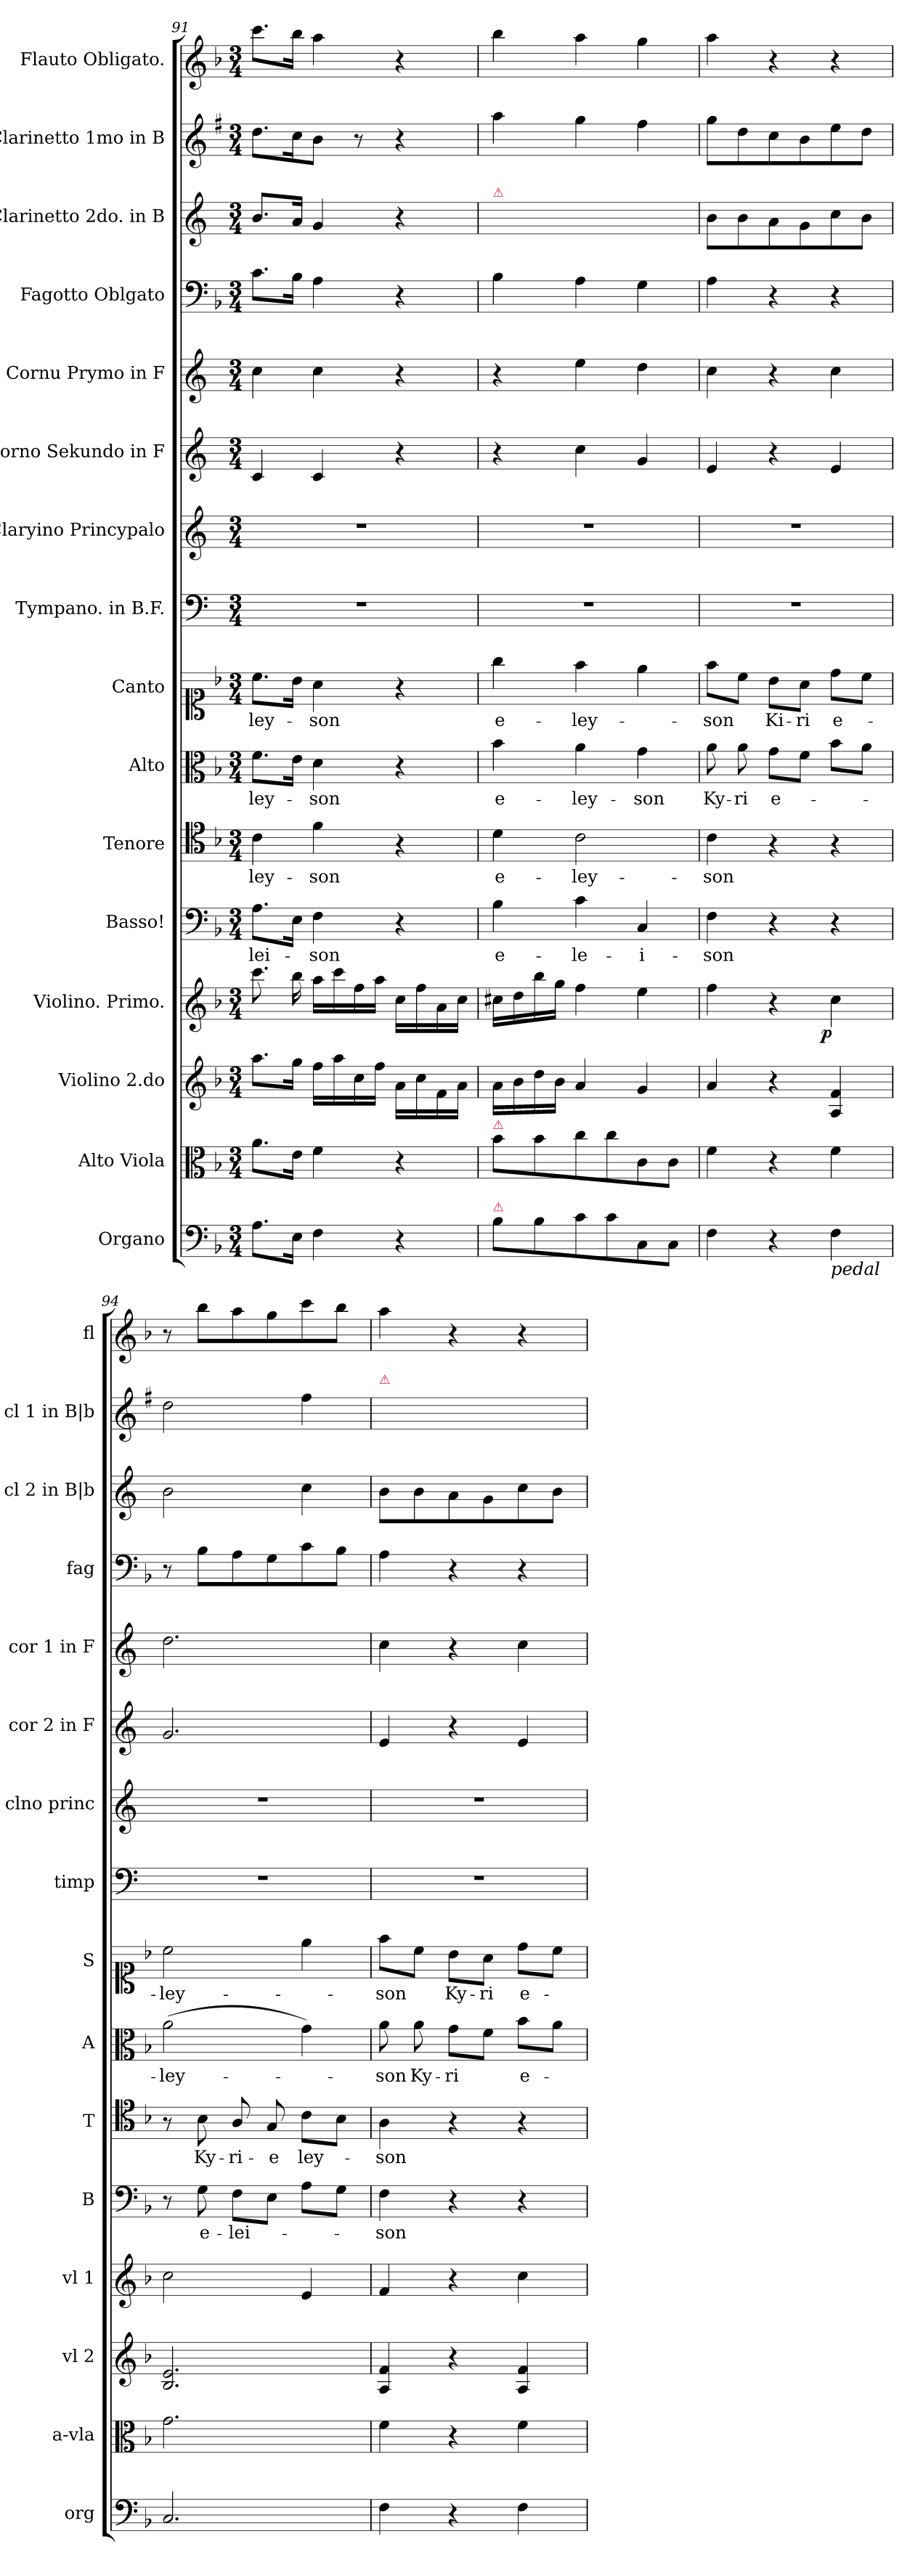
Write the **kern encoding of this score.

**kern	**dynam	**kern	**kern	**kern	**dynam	**kern	**text	**kern	**text	**kern	**text	**kern	**text	**kern	**kern	**kern	**kern	**kern	**kern	**kern	**dynam	**kern
*part16	*part16	*part15	*part14	*part13	*part13	*part12	*part12	*part11	*part11	*part10	*part10	*part9	*part9	*part8	*part7	*part6	*part5	*part4	*part3	*part2	*part2	*part1
*staff16	*staff16	*staff15	*staff14	*staff13	*staff13	*staff12	*staff12	*staff11	*staff11	*staff10	*staff10	*staff9	*staff9	*staff8	*staff7	*staff6	*staff5	*staff4	*staff3	*staff2	*staff2	*staff1
*I"Organo	*	*I"Alto Viola	*I"Violino 2.do	*I"Violino. Primo.	*	*I"Basso!	*	*I"Tenore	*	*I"Alto	*	*I"Canto	*	*I"Tympano. in B.F.	*I"Claryino Princypalo	*I"Corno Sekundo in F	*I"Cornu Prymo in F	*I"Fagotto Oblgato	*I"Clarinetto 2do. in B	*I"Clarinetto 1mo in B	*	*I"Flauto Obligato.
*I'org	*	*I'a-vla	*I'vl 2	*I'vl 1	*	*I'B	*	*I'T	*	*I'A	*	*I'S	*	*I'timp	*I'clno princ	*I'cor 2 in F	*I'cor 1 in F	*I'fag	*I'cl 2 in B|b	*I'cl 1 in B|b	*	*I'fl
*clefF4	*	*clefC3	*clefG2	*clefG2	*	*clefF4	*	*clefC4	*	*clefC3	*	*clefC1	*	*clefF4	*clefG2	*clefG2	*clefG2	*clefF4	*clefG2	*clefG2	*	*clefG2
*	*	*	*	*	*	*	*	*	*	*	*	*	*	*ITrd1c2	*ITrd1c2	*ITrd4c7	*ITrd4c7	*	*ITrd1c2	*ITrd1c2	*	*
*k[b-]	*	*k[b-]	*k[b-]	*k[b-]	*	*k[b-]	*	*k[b-]	*	*k[b-]	*	*k[b-]	*	*k[b-e-]	*k[b-e-]	*k[b-]	*k[b-]	*k[b-]	*k[b-e-]	*k[b-]	*	*k[b-]
*M3/4	*	*M3/4	*M3/4	*M3/4	*	*M3/4	*	*M3/4	*	*M3/4	*	*M3/4	*	*M3/4	*M3/4	*M3/4	*M3/4	*M3/4	*M3/4	*M3/4	*	*M3/4
=91	=91	=91	=91	=91	=91	=91	=91	=91	=91	=91	=91	=91	=91	=91	=91	=91	=91	=91	=91	=91	=91	=91
!	!	!	!	!	!	!	!	!	!	!	!LO:LY:color=darkblue	!	!	!	!	!	!	!	!	!	!	!
8.A\L	.	8.a\L	8.aa\L	8.ccc\	.	8.A\L	-lei-	4c\	-ley-	8.f\L	-ley-	8.cc\L	ley-	2.r	2.r	4F/	4f\	8.c\L	8.a/L	8.cc\L	.	8.ccc\L
16E\Jk	.	16e\Jk	16gg\Jk	16bb-\	.	16E\Jk	.	.	.	16e\Jk	.	16b-\Jk	.	.	.	.	.	16B-\Jk	16g/Jk	16b-\K	.	16bb-\Jk
!	!	!	!	!	!	!	!	!	!	!	!LO:LY:color=darkblue	!	!	!	!	!	!	!	!	!	!	!
4F\	.	4f\	16ff\LL	16aa\LL	.	4F\	-son	4f\	-son	4d\	-son	4a\	-son	.	.	4F/	4f\	4A\	4f/	8a\J	.	4aa\
.	.	.	16aa\	16ccc\	.	.	.	.	.	.	.	.	.	.	.	.	.	.	.	.	.	.
.	.	.	16cc\	16ff\	.	.	.	.	.	.	.	.	.	.	.	.	.	.	.	8r	.	.
.	.	.	16ff\JJ	16aa\JJ	.	.	.	.	.	.	.	.	.	.	.	.	.	.	.	.	.	.
4r	.	4r	16a\LL	16cc\LL	.	4r	.	4r	.	4r	.	4r	.	.	.	4r	4r	4r	4r	4r	.	4r
.	.	.	16cc\	16ff\	.	.	.	.	.	.	.	.	.	.	.	.	.	.	.	.	.	.
.	.	.	16f\	16a\	.	.	.	.	.	.	.	.	.	.	.	.	.	.	.	.	.	.
.	.	.	16a\JJ	16cc\JJ	.	.	.	.	.	.	.	.	.	.	.	.	.	.	.	.	.	.
=92	=92	=92	=92	=92	=92	=92	=92	=92	=92	=92	=92	=92	=92	=92	=92	=92	=92	=92	=92	=92	=92	=92
!	!	!	!	!	!	!	!	!	!	!	!	!	!	!	!	!	!	!	!LO:TX:a:color=crimson:t=⚠	!	!	!
!	!	!LO:TX:a:color=crimson:t=⚠	!	!	!	!	!	!	!	!	!	!	!	!	!	!	!	!	!	!	!	!
!LO:TX:a:color=crimson:t=⚠	!	!	!	!	!	!	!	!	!	!	!	!	!	!	!	!	!	!	!	!	!	!
!	!	!	!	!	!	!	!	!	!	!	!LO:LY:color=darkblue	!	!	!	!	!	!	!	!	!	!	!
8B-\L	.	8b-\L	16a\LL	16cc#X\LL	.	4B-\	e-	4d\	e-	4b-\	e-	4gg\	e-	2.r	2.r	4r	4r	4B-\	2.ryy	4gg\	.	4bb-\
.	.	.	16b-\	16dd\	.	.	.	.	.	.	.	.	.	.	.	.	.	.	.	.	.	.
8B-\	.	8b-\	16dd\	16bb-\	.	.	.	.	.	.	.	.	.	.	.	.	.	.	.	.	.	.
.	.	.	16b-\JJ	16gg\JJ	.	.	.	.	.	.	.	.	.	.	.	.	.	.	.	.	.	.
!	!	!	!	!	!	!	!	!	!	!	!LO:LY:color=darkblue	!	!	!	!	!	!	!	!	!	!	!
8c\	.	8cc\	4a/	4ff\	.	4c\	-le-	2c\	-ley-	4a\	-ley-	4ff\	-ley-	.	.	4f\	4a\	4A\	.	4ff\	.	4aa\
8c\	.	8cc\	.	.	.	.	.	.	.	.	.	.	.	.	.	.	.	.	.	.	.	.
!	!	!	!	!	!	!	!	!	!	!	!LO:LY:color=darkblue	!	!	!	!	!	!	!	!	!	!	!
8C/	.	8c/	4g/	4ee\	.	4C/	-i-	.	.	4g\	-son	4ee\	.	.	.	4c/	4g\	4G\	.	4ee\	.	4gg\
8C/J	.	8c/J	.	.	.	.	.	.	.	.	.	.	.	.	.	.	.	.	.	.	.	.
=93	=93	=93	=93	=93	=93	=93	=93	=93	=93	=93	=93	=93	=93	=93	=93	=93	=93	=93	=93	=93	=93	=93
!	!	!	!	!	!	!	!	!	!	!	!LO:LY:color=darkblue	!	!	!	!	!	!	!	!	!	!	!
4F\	p&colon;	4f\	4a/	4ff\	.	4F\	-son	4c\	-son	8a\	Ky-	8ff\L	-son	2.r	2.r	4A/	4f\	4A\	8a\L	8ff\L	pia	4aa\
!	!	!	!	!	!	!	!	!	!	!	!LO:LY:color=darkblue	!	!	!	!	!	!	!	!	!	!	!
.	.	.	.	.	.	.	.	.	.	8a\	-ri	8cc\J	.	.	.	.	.	.	8a\	8cc\	.	.
!	!	!	!	!	!	!	!	!	!	!	!LO:LY:color=darkblue	!	!	!	!	!	!	!	!	!	!	!
4r	.	4r	4r	4r	.	4r	.	4r	.	8g\L	e-	8b-\L	Ki-	.	.	4r	4r	4r	8g\	8b-\	.	4r
.	.	.	.	.	.	.	.	.	.	8f\J	.	8a\J	-ri	.	.	.	.	.	8f\	8a\	.	.
!LO:TX:b:i:t=pedal	!	!	!	!	!	!	!	!	!	!	!	!	!	!	!	!	!	!	!	!	!	!
!	!	!	!	!	!LO:DY:b:rj	!	!	!	!	!	!	!	!	!	!	!	!	!	!	!	!	!
4F\	.	4f\	4A/ 4f/	4cc\	p	4r	.	4r	.	8b-\L	.	8dd\L	e-	.	.	4A/	4f\	4r	8b-\	8dd\	.	4r
.	.	.	.	.	.	.	.	.	.	8a\J	.	8cc\J	.	.	.	.	.	.	8a\J	8cc\J	.	.
=94	=94	=94	=94	=94	=94	=94	=94	=94	=94	=94	=94	=94	=94	=94	=94	=94	=94	=94	=94	=94	=94	=94
!	!	!	!	!	!	!	!	!	!	!	!LO:LY:color=darkblue	!	!	!	!	!	!	!	!	!	!	!
2.C/	.	2.g\	2.B-/ 2.e/	2cc\	.	8r	.	8r	.	(2a\	-ley-	2cc\	-ley-	2.r	2.r	2.c/	2.g\	8r	2a\	2cc\	.	8r
.	.	.	.	.	.	8G\	e-	8B-\	Ky-	.	.	.	.	.	.	.	.	8B-\L	.	.	.	8bb-\L
.	.	.	.	.	.	8F\L	-lei-	8A/	-ri-	.	.	.	.	.	.	.	.	8A\	.	.	.	8aa\
.	.	.	.	.	.	8E\J	.	8G/	-e	.	.	.	.	.	.	.	.	8G\	.	.	.	8gg\
.	.	.	.	4e/	.	8A\L	.	8c\L	ley-	4g\)	.	4ee\	.	.	.	.	.	8c\	4b-\	4ee\	.	8ccc\
.	.	.	.	.	.	8G\J	.	8B-\J	.	.	.	.	.	.	.	.	.	8B-\J	.	.	.	8bb-\J
=95	=95	=95	=95	=95	=95	=95	=95	=95	=95	=95	=95	=95	=95	=95	=95	=95	=95	=95	=95	=95	=95	=95
!	!	!	!	!	!	!	!	!	!	!	!	!	!	!	!	!	!	!	!	!LO:TX:a:color=crimson:t=⚠	!	!
!	!	!	!	!	!	!	!	!	!	!	!LO:LY:color=darkblue	!	!	!	!	!	!	!	!	!	!	!
4F\	.	4f\	4A/ 4f/	4f/	.	4F\	-son	4A\	-son	8a\	-son	8ff\L	-son	2.r	2.r	4A/	4f\	4A\	8a\L	8ff\Lyy	pia	4aa\
!	!	!	!	!	!	!	!	!	!	!	!LO:LY:color=darkblue	!	!	!	!	!	!	!	!	!	!	!
.	.	.	.	.	.	.	.	.	.	8a\	Ky-	8cc\J	.	.	.	.	.	.	8a\	8cc\yy	.	.
!	!	!	!	!	!	!	!	!	!	!	!LO:LY:color=darkblue	!	!	!	!	!	!	!	!	!	!	!
4r	.	4r	4r	4r	.	4r	.	4r	.	8g\L	-ri	8b-\L	Ky-	.	.	4r	4r	4r	8g\	8b-\yy	.	4r
.	.	.	.	.	.	.	.	.	.	8f\J	.	8a\J	-ri	.	.	.	.	.	8f\	8a\yy	.	.
!	!	!	!	!	!	!	!	!	!	!	!LO:LY:color=darkblue	!	!	!	!	!	!	!	!	!	!	!
4F\	.	4f\	4A/ 4f/	4cc\	.	4r	.	4r	.	8b-\L	e-	8dd\L	e-	.	.	4A/	4f\	4r	8b-\	8dd\yy	.	4r
.	.	.	.	.	.	.	.	.	.	8a\J	.	8cc\J	.	.	.	.	.	.	8a\J	8cc\Jyy	.	.
=	=	=	=	=	=	=	=	=	=	=	=	=	=	=	=	=	=	=	=	=	=	=
*-	*-	*-	*-	*-	*-	*-	*-	*-	*-	*-	*-	*-	*-	*-	*-	*-	*-	*-	*-	*-	*-	*-
